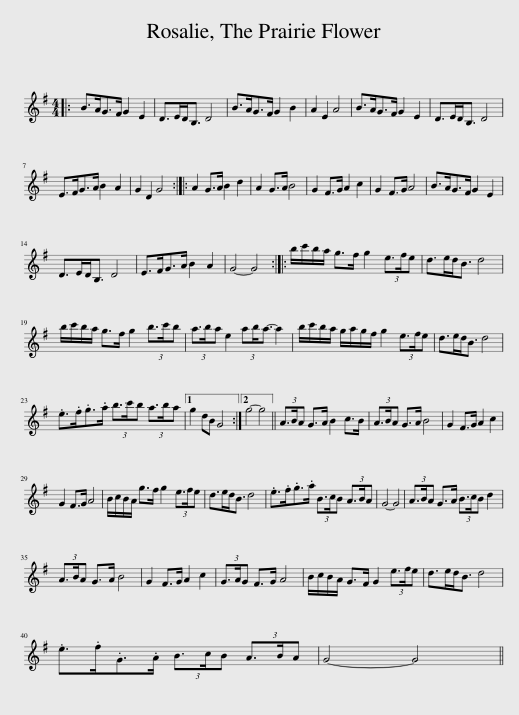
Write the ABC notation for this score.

X:1
L:1/8
M:4/4
I:linebreak $
K:G
V:1 treble
V:1
|: B>AG>F G2 E2 | D>ED<B, D4 | B>AG>F G2 B2 | A2 E2 A4 | B>AG>F G2 E2 | %5
 D>ED<B, D4 |$ E>FG>A B2 A2 | G2 D2 G4 :: A2 G>A B2 d2 | A2 G>A B4 | %10
 G2 F>G A2 c2 | G2 F>G A4 | B>AG>F G2 E2 |$ D>ED<B, D4 | E>FG>A B2 A2 | %15
 G4- G4 :: b/c'/b/a/ g>f g2 (3e3/2f/e | d>ed<B d4 |$ b/c'/b/a/ g>f g2 (3b3/2c'/b | (3a3/2b/a e2 (3ab/a3/2- a2 | %20
 b/c'/b/a/ g/a/g/f/ g2 (3e3/2f/e | d>ed<B d4 |$ .e>.f.g>.a (3b3/2c'/b (3a3/2b/a |1 g2 dB G4 :|2 g4- g4 || %25
 (3A3/2B/A G>A B2 c>B | (3A3/2B/A G>A B4 | G2 F>G A2 c2 |$ G2 F>G A4 | B/c/B/A/ g>f g2 (3e3/2f/e | %30
 d>ed<B d4 | .e>.f.g>.a (3B3/2c/B (3A3/2B/A | G4- G4 | (3A3/2B/A G>A (3B3/2c/B d2 |$ (3A3/2B/A G>A B4 | %35
 G2 F>G A2 c2 | (3G3/2A/G F>G A4 | B/c/B/A/ G>F G2 (3e3/2f/e | d>ed<B d4 |$ .e>.f.G>.A (3B3/2c/B (3A3/2B/A | %40
 G4- G4 || %41
